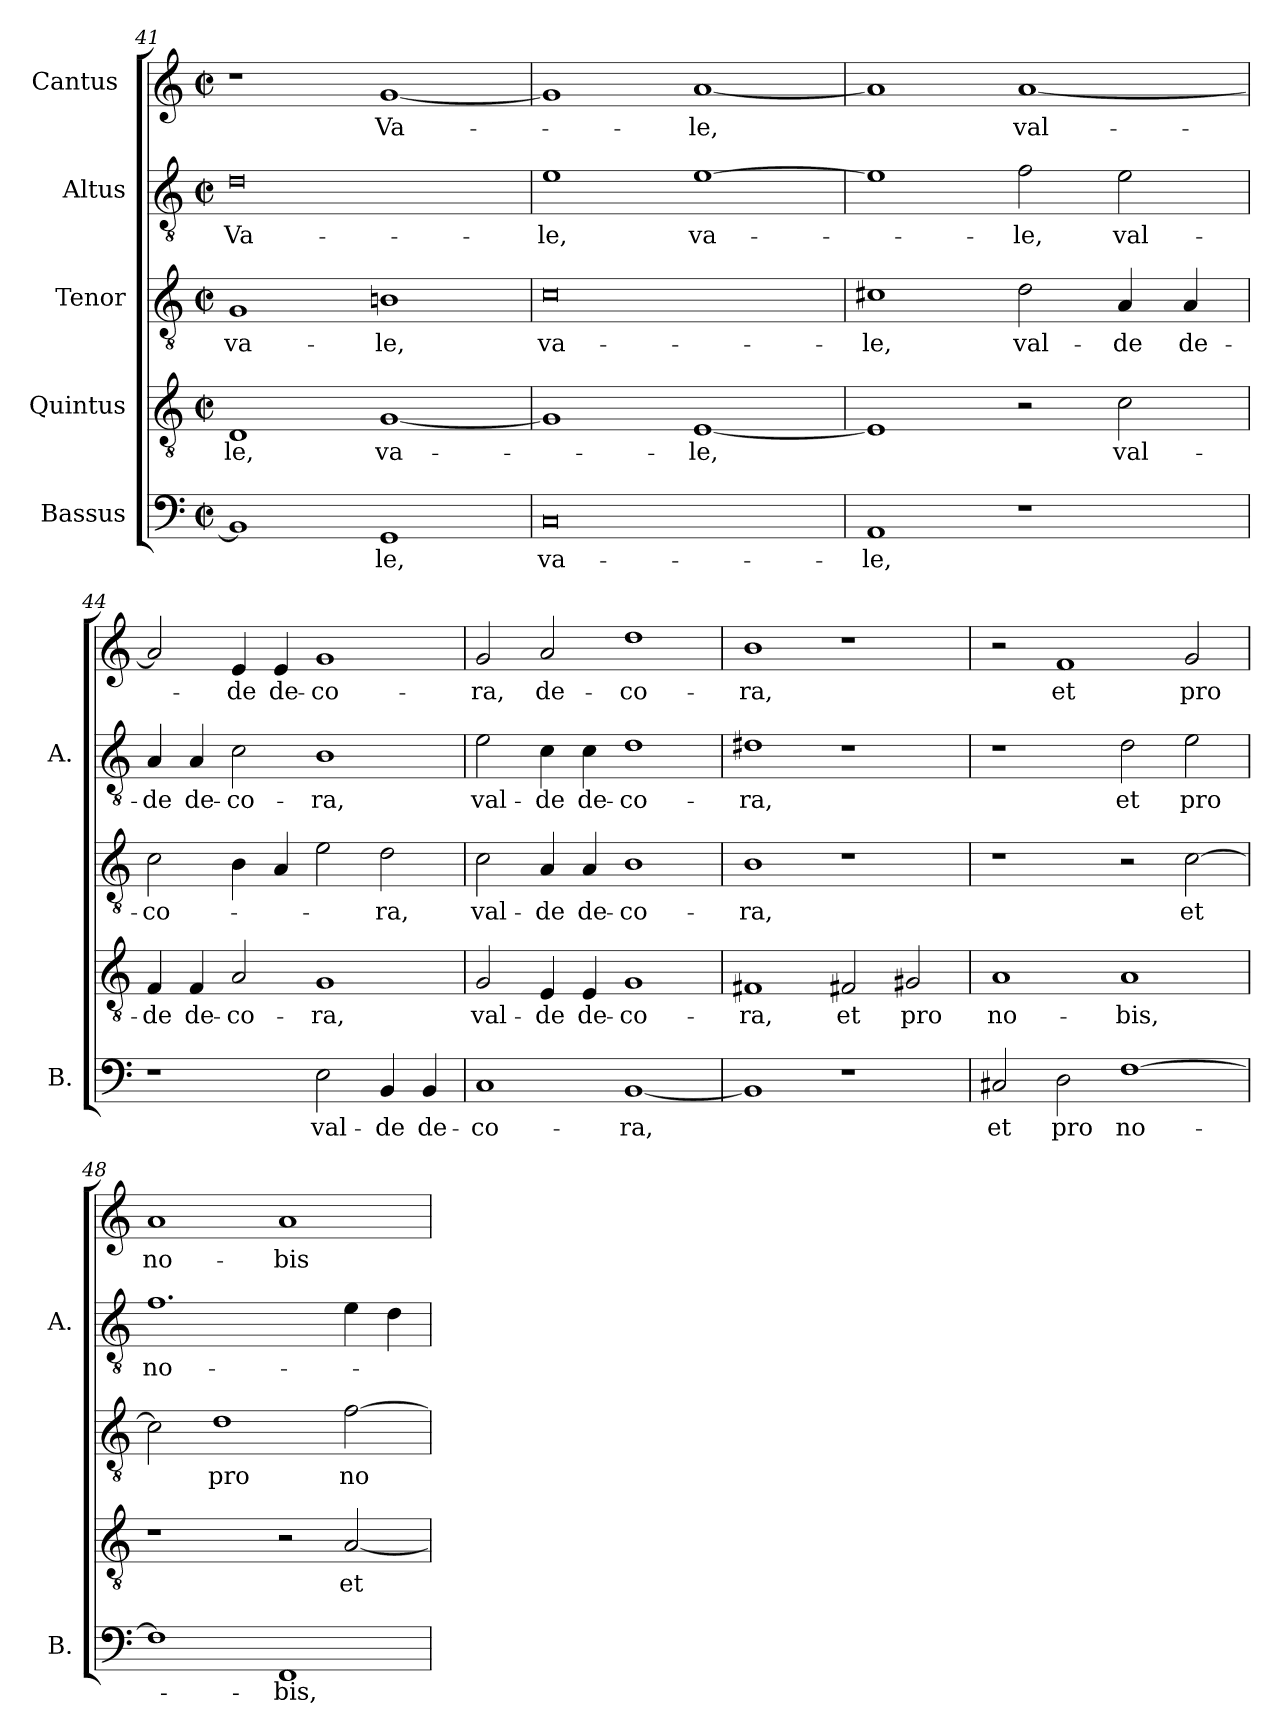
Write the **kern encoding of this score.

**kern	**text	**kern	**text	**kern	**text	**kern	**text	**kern	**text
*part5	*part5	*part4	*part4	*part3	*part3	*part2	*part2	*part1	*part1
*staff5	*staff5	*staff4	*staff4	*staff3	*staff3	*staff2	*staff2	*staff1	*staff1
*I"Bassus	*	*I"Quintus	*	*I"Tenor	*	*I"Altus	*	*I"Cantus 	*
*I'B.	*	*	*	*	*	*I'A.	*	*	*
*clefF4	*	*clefGv2	*	*clefGv2	*	*clefGv2	*	*clefG2	*
*	*	*ITrd7c12	*	*ITrd7c12	*	*	*	*	*
*k[]	*	*k[]	*	*k[]	*	*k[]	*	*k[]	*
*C:	*	*C:	*	*C:	*	*C:	*	*C:	*
*M2/2	*	*M2/2	*	*M2/2	*	*M2/2	*	*M2/2	*
*met(c|)	*	*met(c|)	*	*met(c|)	*	*met(c|)	*	*met(c|)	*
=41	=41	=41	=41	=41	=41	=41	=41	=41	=41
1BB-/]	.	1DD/	-le,	1GG/	va-	0d\	Va-	1r	.
1GG/	-le,	[1GG/	va-	1BBn\	-le,	.	.	[1g/	Va-
=42	=42	=42	=42	=42	=42	=42	=42	=42	=42
0C/	va-	1GG/]	.	0C\	va-	1e\	-le,	1g/]	.
.	.	[1EE/	-le,	.	.	[1e\	va-	[1a/	-le,
=43	=43	=43	=43	=43	=43	=43	=43	=43	=43
1AA/	-le,	1EE/]	.	1C#X\	-le,	1e\]	.	1a/]	.
1r	.	2r	.	2D\	val-	2f\	-le,	[1a/	val-
.	.	2C\	val-	4AA/	-de	2e\	val-	.	.
.	.	.	.	4AA/	de-	.	.	.	.
=44	=44	=44	=44	=44	=44	=44	=44	=44	=44
1r	.	4FF/	-de	2C\	-co-	4A/	-de	2a/]	.
.	.	4FF/	de-	.	.	4A/	de-	.	.
.	.	2AA/	-co-	4BB\	.	2c\	-co-	4e/	-de
.	.	.	.	4AA/	.	.	.	4e/	de-
2E\	val-	1GG/	-ra,	2E\	.	1B\	-ra,	1g/	-co-
4BB/	-de	.	.	2D\	-ra,	.	.	.	.
4BB/	de-	.	.	.	.	.	.	.	.
=45	=45	=45	=45	=45	=45	=45	=45	=45	=45
1C/	-co-	2GG/	val-	2C\	val-	2e\	val-	2g/	-ra,
.	.	4EE/	-de	4AA/	-de	4c\	-de	2a/	de-
.	.	4EE/	de-	4AA/	de-	4c\	de-	.	.
[1BB/	-ra,	1GG/	-co-	1BB\	-co-	1d\	-co-	1dd\	-co-
=46	=46	=46	=46	=46	=46	=46	=46	=46	=46
1BB/]	.	1FF#X/	-ra,	1BB\	-ra,	1d#X\	-ra,	1b\	-ra,
1r	.	2FF#X/	et	1r	.	1r	.	1r	.
.	.	2GG#X/	pro	.	.	.	.	.	.
=47	=47	=47	=47	=47	=47	=47	=47	=47	=47
2C#X/	et	1AA/	no-	1r	.	1r	.	2r	.
2D\	pro	.	.	.	.	.	.	1f/	et
[1F\	no-	1AA/	-bis,	2r	.	2d\	et	.	.
.	.	.	.	[2C\	et	2e\	pro	2g/	pro
=48	=48	=48	=48	=48	=48	=48	=48	=48	=48
1F\]	.	1r	.	2C\]	.	1.f\	no-	1a/	no-
.	.	.	.	1D\	pro	.	.	.	.
1FF/	-bis,	2r	.	.	.	.	.	1a/	-bis
.	.	[2AA/	et	[2F\	no-	4e\	.	.	.
.	.	.	.	.	.	4d\	.	.	.
=	=	=	=	=	=	=	=	=	=
*-	*-	*-	*-	*-	*-	*-	*-	*-	*-
